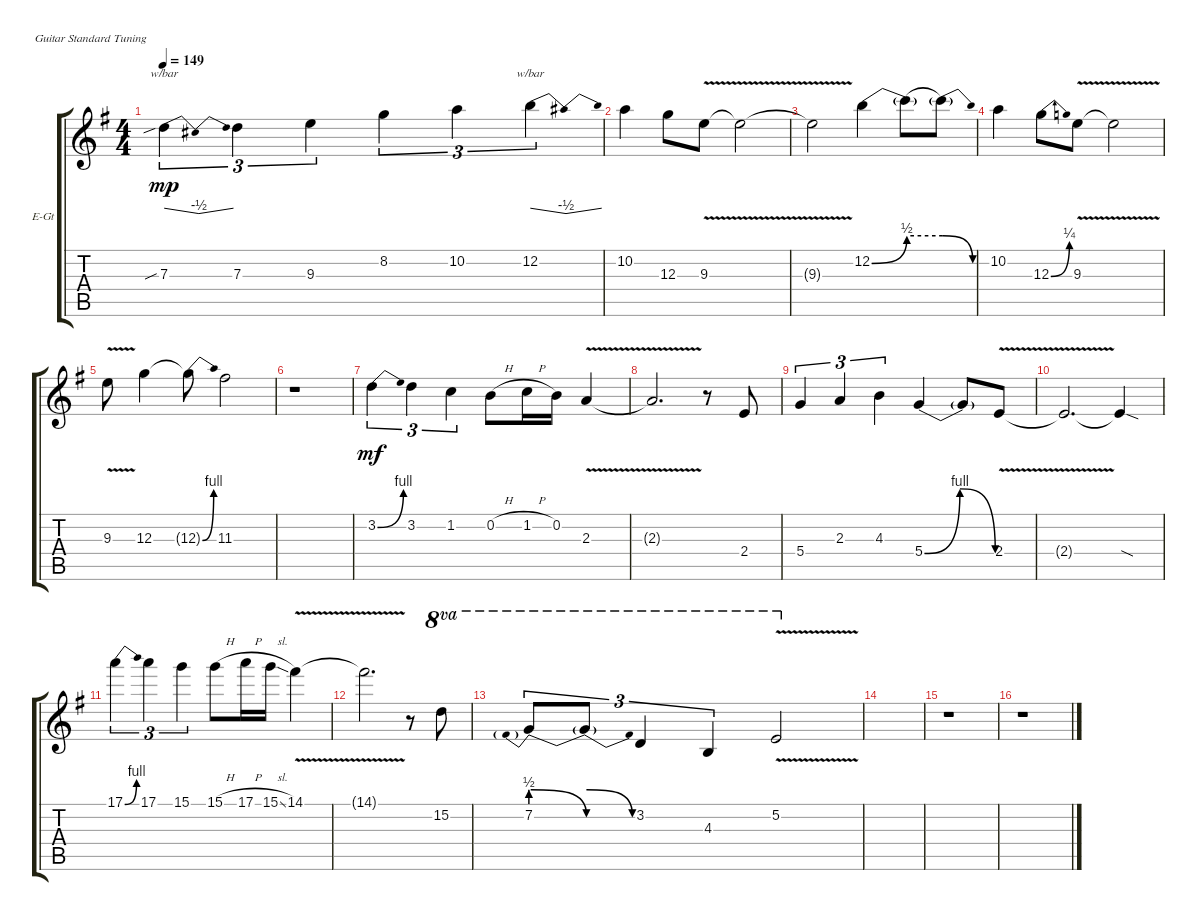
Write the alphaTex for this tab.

\defaultSystemsLayout 4
\bracketExtendMode groupsimilarinstruments
\firstSystemTrackNameOrientation horizontal
\otherSystemsTrackNameOrientation horizontal
\track ("Lead Guitar II" "E-Gt") {instrument distortionguitar}
\staff {score tabs}
\tuning (E4 B3 G3 D3 A2 E2)
\ts (4 4)
\tempo 149
\clef g2
\scale
0.5
\ks eminor
7.3{sib}.4{tu (3 2) tbe (dip default 0 0 30 -2 60 0) dy mp} 7.3.4{tu (3 2)} 9.3.4{tu (3 2)} 8.2.4{tu (3 2)} 10.2.4{tu (3 2)} 12.2.4{tu (3 2) tbe (dip default 0 0 30 -2 60 0)} |
\scale
0.5 10.2.4 12.3.8 9.3{v}.8 9.3{v t}.2 |
\scale
0.5 9.3{v t}.2 12.2{be (bend 0 0 60 2)}.4 12.2{be (hold 0 2 60 2) t}.8 12.2{be (release 0 2 60 0) t}.8 |
\scale
0.5 10.2.4 12.3{be (bend 0 0 60 1)}.8 9.3{v}.8 9.3{v t}.2 |
\scale
0.5 9.3{v}.8 12.3.4 12.3{be (bend 0 0 60 4) t}.8 11.3.2 |
\scale
0.5 r.1 |
\scale
0.5 3.2{be (bend 0 0 15 4)}.4{tu (3 2) dy mf} 3.2.4{tu (3 2)} 1.2.4{tu (3 2)} 0.2{h}.8 1.2{h}.16 0.2.16 2.3{v}.4 |
\scale
0.5 2.3{t}.2{d} r.8 2.4.8 |
\scale
0.5 5.4.4{tu (3 2)} 2.3.4{tu (3 2)} 4.3.4{tu (3 2)} 5.4{be (bendrelease 0 0 10.2 4 20.4 4 30 0)}.4 5.4{t}.8 2.4{v}.8 |
\scale
0.5 2.4{t}.2{d} 2.4{sod t}.4 |
\scale
0.5 17.1{be (bend 0 0 60 4)}.4{tu (3 2)} 17.1.4{tu (3 2)} 15.1.4{tu (3 2)} 15.1{h}.8 17.1{h}.16 15.1{sl}.16 14.1{v}.4 |
\scale
0.5 14.1{v t}.2{d} r.8 15.2.8{ot 8va} |
\scale
0.5 7.2{be (prebendrelease 0 2 60 0)}.8{tu (3 2) ot 8va} 7.2{be (release 0 2 60 0) t}.8{tu (3 2) ot 8va} 3.2.4{tu (3 2) ot 8va} 4.3.4{tu (3 2) ot 8va} 5.2{v}.2{ot 8va} |
\scale
0.5 |
\scale
0.5 r.1 |
\scale
0.5 r.1
